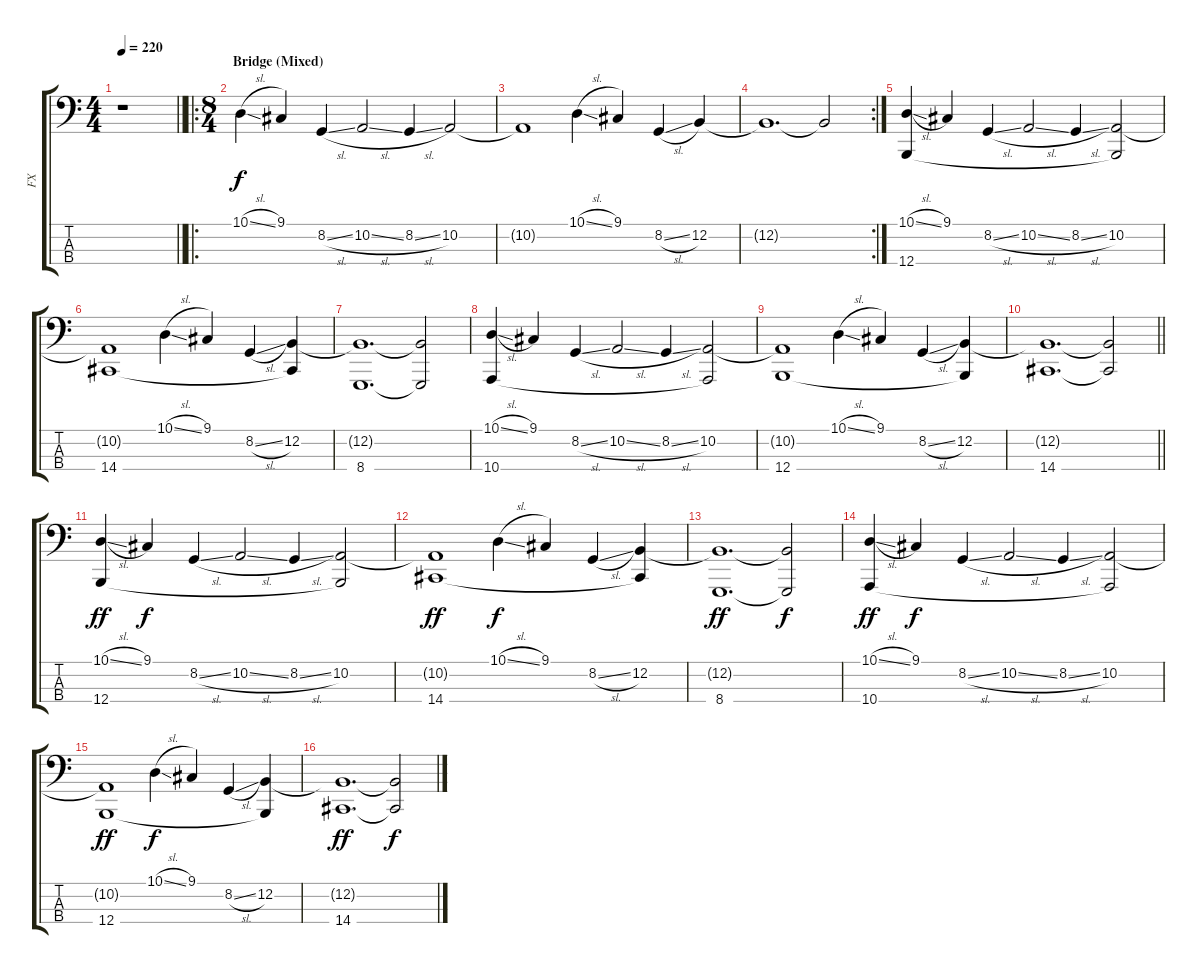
\track ("FX" "FX") {instrument lead1square}
\staff {score tabs}
\tuning (E2 B1 Gb1 B0) {hide}
\ts (4 4)
\tempo 220
\clef f4
\barLineRight lightlight
\ks c
r.1{dy f} |
\ro
\ts (8 4)
\section ("" "Bridge (Mixed)")
10.1{sl}.4{volume 15} 9.1.4 8.2{sl}.4 10.2{sl}.2 8.2{sl}.4 10.2.2 |
10.2{t}.1 10.1{sl}.4 9.1.4 8.2{sl}.4 12.2.4 |
\rc 2
12.2{t}.1{d} 12.2{t}.2 |
(10.1{sl} 12.4).4 9.1.4 8.2{sl}.4 10.2{sl}.2 8.2{sl}.4 (10.2 12.4{t}).2 |
(10.2{t} 14.4).1 10.1{sl}.4 9.1.4 8.2{sl}.4 (12.2 14.4{t}).4 |
(12.2{t} 8.4).1{d} (12.2{t} 8.4{t}).2 |
(10.1{sl} 10.4).4 9.1.4 8.2{sl}.4 10.2{sl}.2 8.2{sl}.4 (10.2 10.4{t}).2 |
(10.2{t} 12.4).1 10.1{sl}.4 9.1.4 8.2{sl}.4 (12.2 12.4{t}).4 |
\barLineRight lightlight
(12.2{t} 14.4).1{d} (12.2{t} 14.4{t}).2 |
(10.1{sl} 12.4).4{dy ff volume 10} 9.1.4{dy f} 8.2{sl}.4 10.2{sl}.2 8.2{sl}.4 (10.2 12.4{t}).2 |
(10.2{t} 14.4).1{dy ff} 10.1{sl}.4{dy f} 9.1.4 8.2{sl}.4 (12.2 14.4{t}).4 |
(12.2{t} 8.4).1{d dy ff} (12.2{t} 8.4{t}).2{dy f} |
(10.1{sl} 10.4).4{dy ff} 9.1.4{dy f} 8.2{sl}.4 10.2{sl}.2 8.2{sl}.4 (10.2 10.4{t}).2 |
(10.2{t} 12.4).1{dy ff} 10.1{sl}.4{dy f} 9.1.4 8.2{sl}.4 (12.2 12.4{t}).4 |
(12.2{t} 14.4).1{d dy ff} (12.2{t} 14.4{t}).2{dy f}
